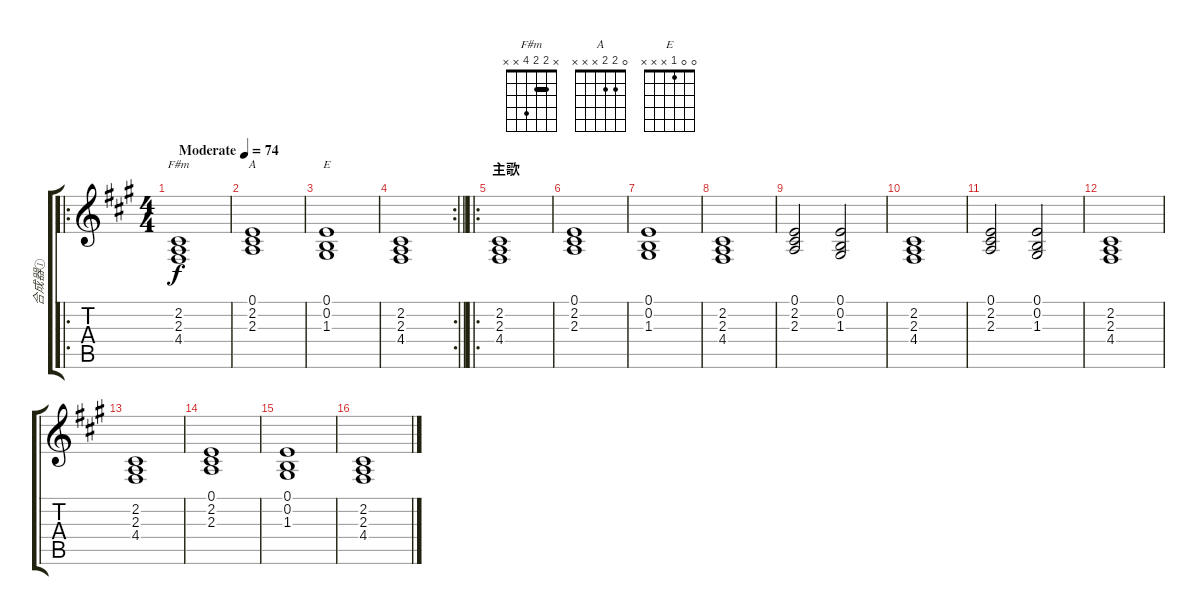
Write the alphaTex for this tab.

\track ("合成器①" "合成器①") {instrument synthvoice}
\staff {score tabs}
\tuning (E4 B3 G3 D3 A2 E2) {hide}
\chord ("F#m" x 2 2 4 x x) {barre 2}
\chord ("A" 0 2 2 x x x)
\chord ("E" 0 0 1 x x x)
\ro
\ts (4 4)
\tempo (74 "Moderate")
\clef g2
\ks a
(2.2 2.3 4.4).1{ch "F#m" dy f instrument synthvoice} |
(0.1 2.2 2.3).1{ch "A"} |
(0.1 0.2 1.3).1{ch "E"} |
\rc 2
\barLineRight lightlight
(2.2 2.3 4.4).1 |
\ro
\section ("" "主歌")
(2.2 2.3 4.4).1 |
(0.1 2.2 2.3).1 |
(0.1 0.2 1.3).1{txt ""} |
(2.2 2.3 4.4).1 |
(0.1 2.2 2.3).2 (0.1 0.2 1.3).2 |
(2.2 2.3 4.4).1 |
(0.1 2.2 2.3).2 (0.1 0.2 1.3).2 |
(2.2 2.3 4.4).1 |
(2.2 2.3 4.4).1 |
(0.1 2.2 2.3).1 |
(0.1 0.2 1.3).1 |
(2.2 2.3 4.4).1
